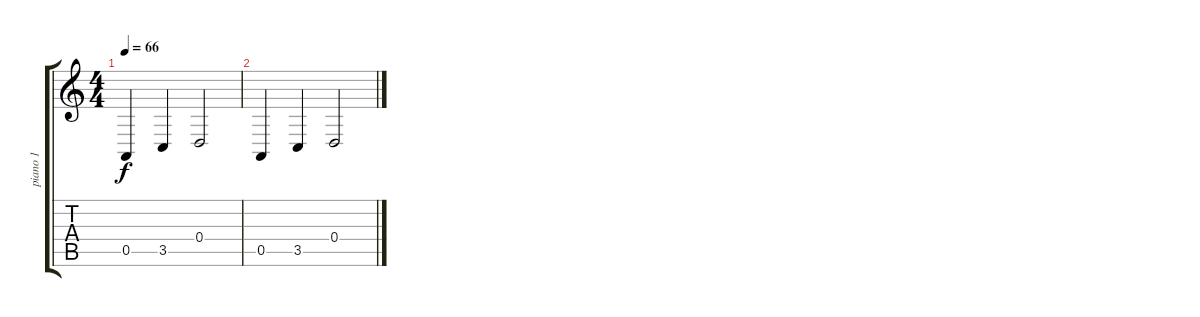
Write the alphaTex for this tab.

\track ("piano 1" "piano 1") {instrument brightacousticpiano}
\staff {score tabs}
\tuning (E4 B3 G3 D3 A2 E2) {hide}
\ts (4 4)
\tempo 66
\clef g2
\ks c
0.5.4{dy f} 3.5.4 0.4.2 |
0.5.4 3.5.4 0.4.2
